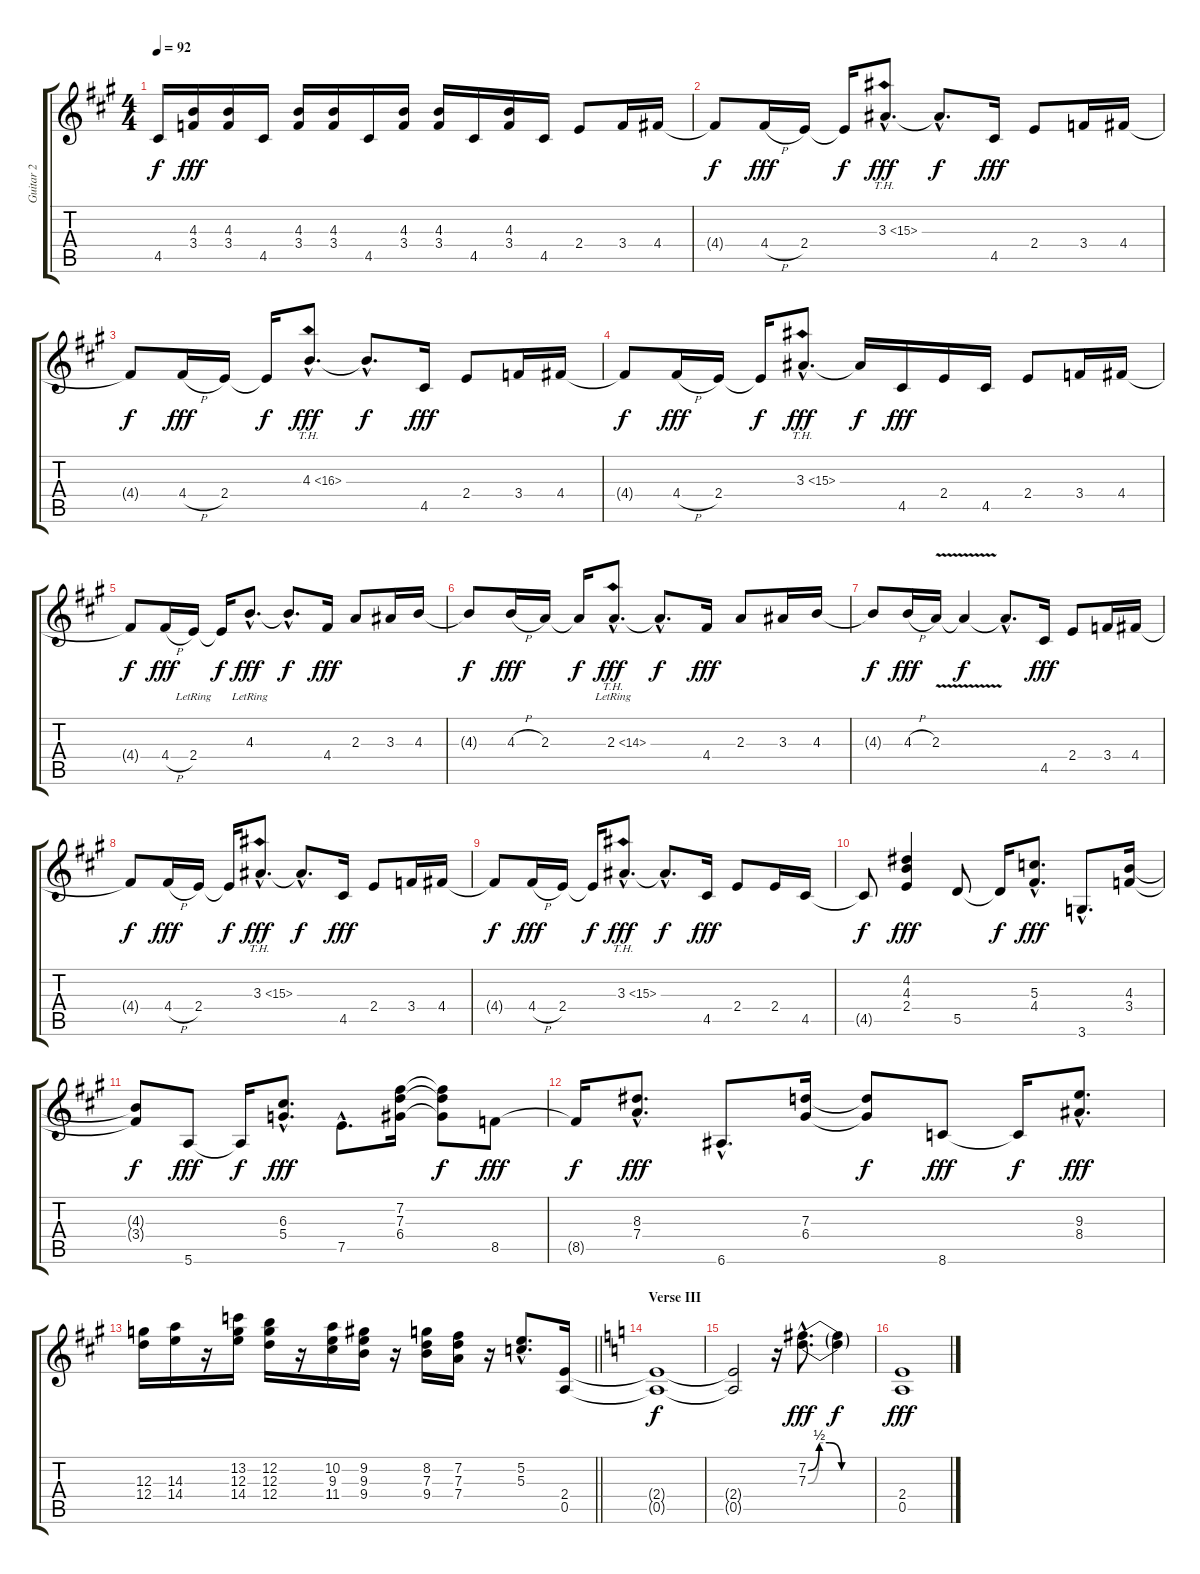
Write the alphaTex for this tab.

\track ("Guitar 2" "Guitar 2") {instrument distortionguitar}
\staff {score tabs}
\tuning (E4 B3 G3 D3 A2 E2) {hide}
\ts (4 4)
\tempo 92
\clef g2
\ks a
4.5{t}.16{dy f} (4.3 3.4).16{dy fff} (4.3 3.4).16 4.5.16 (4.3 3.4).16 (4.3 3.4).16 4.5.16 (4.3 3.4).16 (4.3 3.4).16 4.5.16 (4.3 3.4).16 4.5.16 2.4.8 3.4.16 4.4.16 |
4.4{t}.8{dy f} 4.4{h}.16{dy fff} 2.4.16 2.4{t}.16{dy f} 3.3{th 12 hac}.8{d dy fff} 3.3{hac t}.8{d dy f} 4.5.16{dy fff} 2.4.8 3.4.16 4.4.16 |
4.4{t}.8{dy f} 4.4{h}.16{dy fff} 2.4.16 2.4{t}.16{dy f} 4.3{th 12 hac}.8{d dy fff} 4.3{hac t}.8{d dy f} 4.5.16{dy fff} 2.4.8 3.4.16 4.4.16 |
4.4{t}.8{dy f} 4.4{h}.16{dy fff} 2.4.16 2.4{t}.16{dy f} 3.3{th 12 hac}.8{d dy fff} 3.3{t}.16{dy f} 4.5.16{dy fff} 2.4.16 4.5.16 2.4.8 3.4.16 4.4.16 |
4.4{t}.8{dy f} 4.4{h}.16{dy fff} 2.4{lr}.16 2.4{t}.16{dy f} 4.3{hac lr}.8{d dy fff} 4.3{hac t}.8{d dy f} 4.4.16{dy fff} 2.3.8 3.3.16 4.3.16 |
4.3{t}.8{dy f} 4.3{h}.16{dy fff} 2.3.16 2.3{t}.16{dy f} 2.3{th 12 hac lr}.8{d dy fff} 2.3{hac t}.8{d dy f} 4.4.16{dy fff} 2.3.8 3.3.16 4.3.16 |
4.3{t}.8{dy f} 4.3{h}.16{dy fff} 2.3{v}.16 2.3{t}.4{dy f} 2.3{hac t}.8{d} 4.5.16{dy fff} 2.4.8 3.4.16 4.4.16 |
4.4{t}.8{dy f} 4.4{h}.16{dy fff} 2.4.16 2.4{t}.16{dy f} 3.3{th 12 hac}.8{d dy fff} 3.3{hac t}.8{d dy f} 4.5.16{dy fff} 2.4.8 3.4.16 4.4.16 |
4.4{t}.8{dy f} 4.4{h}.16{dy fff} 2.4.16 2.4{t}.16{dy f} 3.3{th 12 hac}.8{d dy fff} 3.3{hac t}.8{d dy f} 4.5.16{dy fff} 2.4.8 2.4.16 4.5.16 |
4.5{t}.8{dy f} (4.2 4.3 2.4).4{dy fff} 5.5.8 5.5{t}.16{dy f} (5.3{hac} 4.4{hac}).8{d dy fff} 3.6{hac}.8{d} (4.3 3.4).16 |
(4.3{t} 3.4{t}).8{dy f} 5.6.8{dy fff} 5.6{t}.16{dy f} (6.3{hac} 5.4{hac}).8{d dy fff} 7.5{hac}.8{d} (7.2 7.3 6.4).16 (7.2{t} 7.3{t} 6.4{t}).8{dy f} 8.5.8{dy fff} |
8.5{t}.16{dy f} (8.3{hac} 7.4{hac}).8{d dy fff} 6.6{hac}.8{d} (7.3 6.4).16 (7.3{t} 6.4{t}).8{dy f} 8.6.8{dy fff} 8.6{t}.16{dy f} (9.3{hac} 8.4{hac}).8{d dy fff} |
\barLineRight lightlight
(12.3 12.4).16 (14.3 14.4).16 r.16 (13.2 12.3 14.4).16 (12.2 12.3 12.4).16 r.16 (10.2 9.3 11.4).16 (9.2 9.3 9.4).16 r.16 (8.2 7.3 9.4).16 (7.2 7.3 7.4).16 r.16 (5.2{hac} 5.3{hac}).8{d} (2.4 0.5).16 |
\section ("" "Verse III")
\ks c
(2.4{t} 0.5{t}).1{dy f} |
(2.4{t} 0.5{t}).2 r.16 (7.2{be (custom 0 0 10 2 19 2 30 0 60 0) hac} 7.3{be (custom 0 0 10 2 20 2 30 0 60 0) hac}).8{d dy fff} (7.2{t} 7.3{t}).4{dy f} |
(2.4 0.5).1{dy fff}
